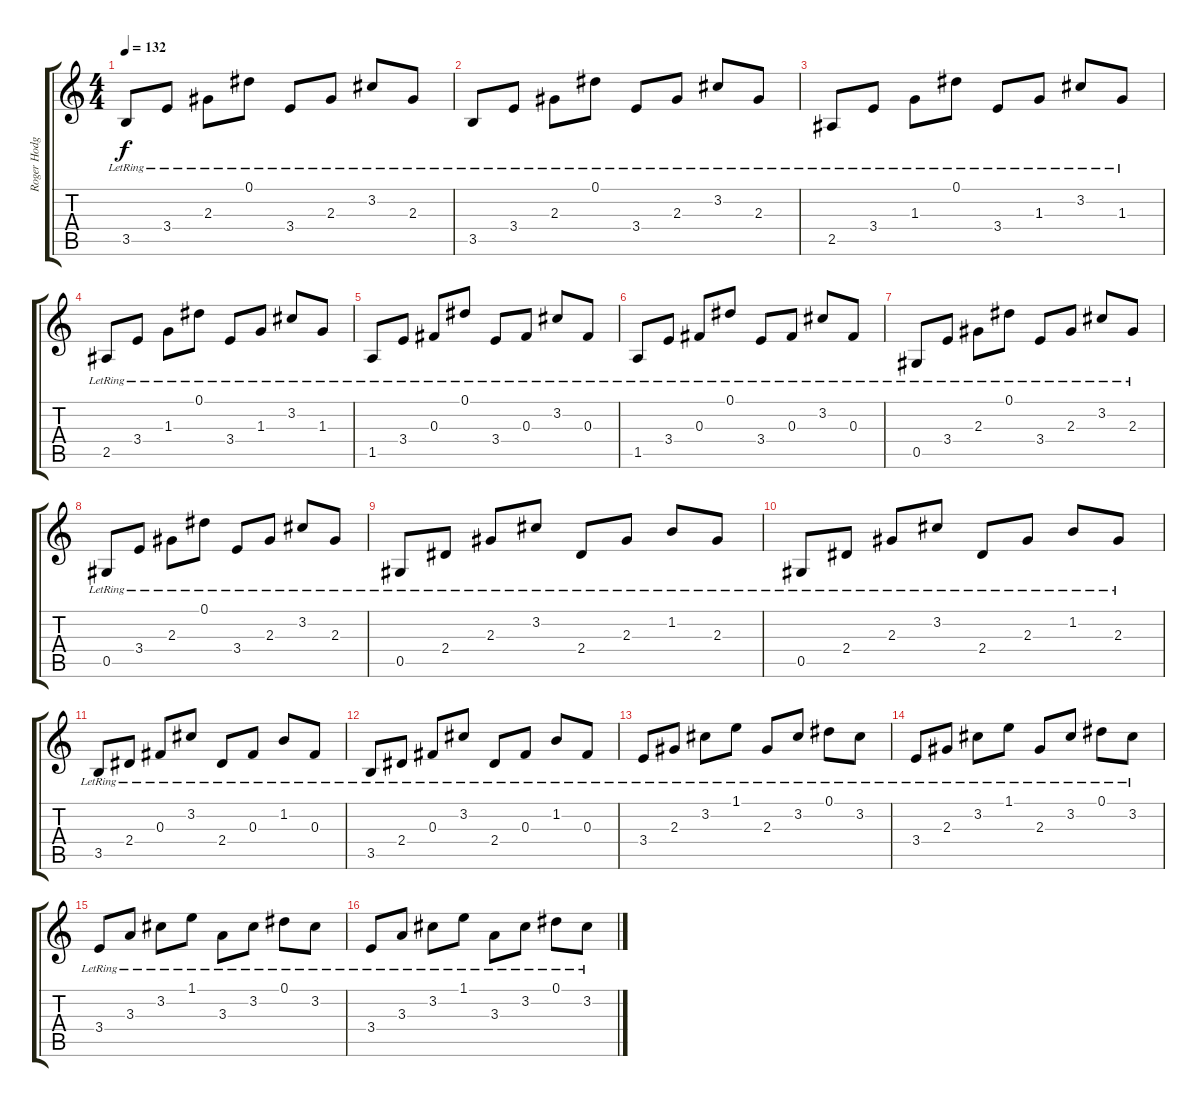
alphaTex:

\track ("Roger Hodgson (12 String Acoustic)" "Roger Hodg") {instrument acousticguitarsteel}
\staff {score tabs}
\tuning (Eb4 Bb3 Gb3 Db3 Ab2 Eb2) {hide}
\ts (4 4)
\tempo 132
\clef g2
\ks c
3.5{lr}.8{dy f} 3.4{lr}.8 2.3{lr}.8 0.1{lr}.8 3.4{lr}.8 2.3{lr}.8 3.2{lr}.8 2.3{lr}.8 |
3.5{lr}.8 3.4{lr}.8 2.3{lr}.8 0.1{lr}.8 3.4{lr}.8 2.3{lr}.8 3.2{lr}.8 2.3{lr}.8 |
2.5{lr}.8 3.4{lr}.8 1.3{lr}.8 0.1{lr}.8 3.4{lr}.8 1.3{lr}.8 3.2{lr}.8 1.3{lr}.8 |
2.5{lr}.8 3.4{lr}.8 1.3{lr}.8 0.1{lr}.8 3.4{lr}.8 1.3{lr}.8 3.2{lr}.8 1.3{lr}.8 |
1.5{lr}.8 3.4{lr}.8 0.3{lr}.8 0.1{lr}.8 3.4{lr}.8 0.3{lr}.8 3.2{lr}.8 0.3{lr}.8 |
1.5{lr}.8 3.4{lr}.8 0.3{lr}.8 0.1{lr}.8 3.4{lr}.8 0.3{lr}.8 3.2{lr}.8 0.3{lr}.8 |
0.5{lr}.8 3.4{lr}.8 2.3{lr}.8 0.1{lr}.8 3.4{lr}.8 2.3{lr}.8 3.2{lr}.8 2.3{lr}.8 |
0.5{lr}.8 3.4{lr}.8 2.3{lr}.8 0.1{lr}.8 3.4{lr}.8 2.3{lr}.8 3.2{lr}.8 2.3{lr}.8 |
0.5{lr}.8 2.4{lr}.8 2.3{lr}.8 3.2{lr}.8 2.4{lr}.8 2.3{lr}.8 1.2{lr}.8 2.3{lr}.8 |
0.5{lr}.8 2.4{lr}.8 2.3{lr}.8 3.2{lr}.8 2.4{lr}.8 2.3{lr}.8 1.2{lr}.8 2.3{lr}.8 |
3.5{lr}.8 2.4{lr}.8 0.3{lr}.8 3.2{lr}.8 2.4{lr}.8 0.3{lr}.8 1.2{lr}.8 0.3{lr}.8 |
3.5{lr}.8 2.4{lr}.8 0.3{lr}.8 3.2{lr}.8 2.4{lr}.8 0.3{lr}.8 1.2{lr}.8 0.3{lr}.8 |
3.4{lr}.8 2.3{lr}.8 3.2{lr}.8 1.1{lr}.8 2.3{lr}.8 3.2{lr}.8 0.1{lr}.8 3.2{lr}.8 |
3.4{lr}.8 2.3{lr}.8 3.2{lr}.8 1.1{lr}.8 2.3{lr}.8 3.2{lr}.8 0.1{lr}.8 3.2{lr}.8 |
3.4{lr}.8 3.3{lr}.8 3.2{lr}.8 1.1{lr}.8 3.3{lr}.8 3.2{lr}.8 0.1{lr}.8 3.2{lr}.8 |
3.4{lr}.8 3.3{lr}.8 3.2{lr}.8 1.1{lr}.8 3.3{lr}.8 3.2{lr}.8 0.1{lr}.8 3.2{lr}.8
